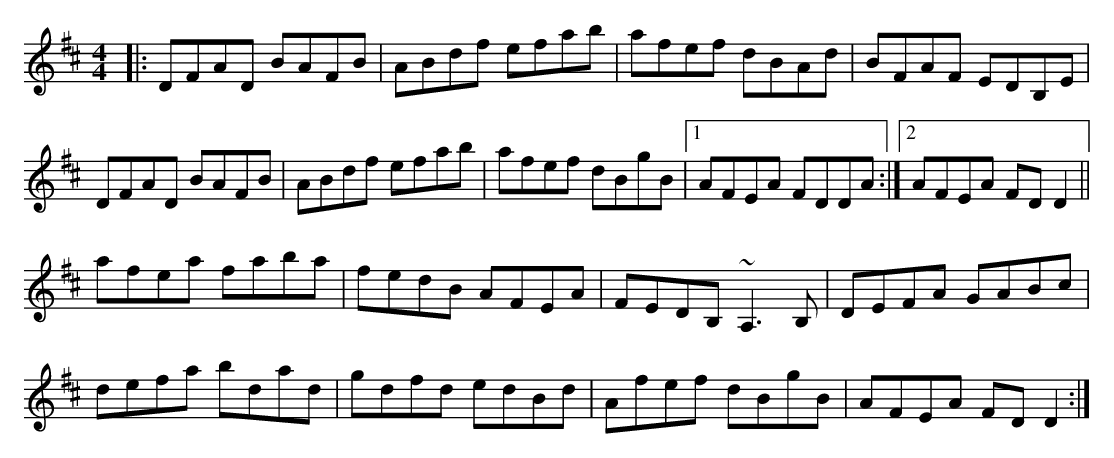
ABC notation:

X:1
M:4/4
K:D
|:DFAD BAFB|ABdf efab|afef dBAd|BFAF EDB,E|
DFAD BAFB|ABdf efab|afef dBgB|1 AFEA FDDA:|2 AFEA FDD2||
afea faba|fedB AFEA|FEDB, ~A,3B,|DEFA GABc|
defa bdad|gdfd edBd|Afef dBgB|AFEA FDD2:|
